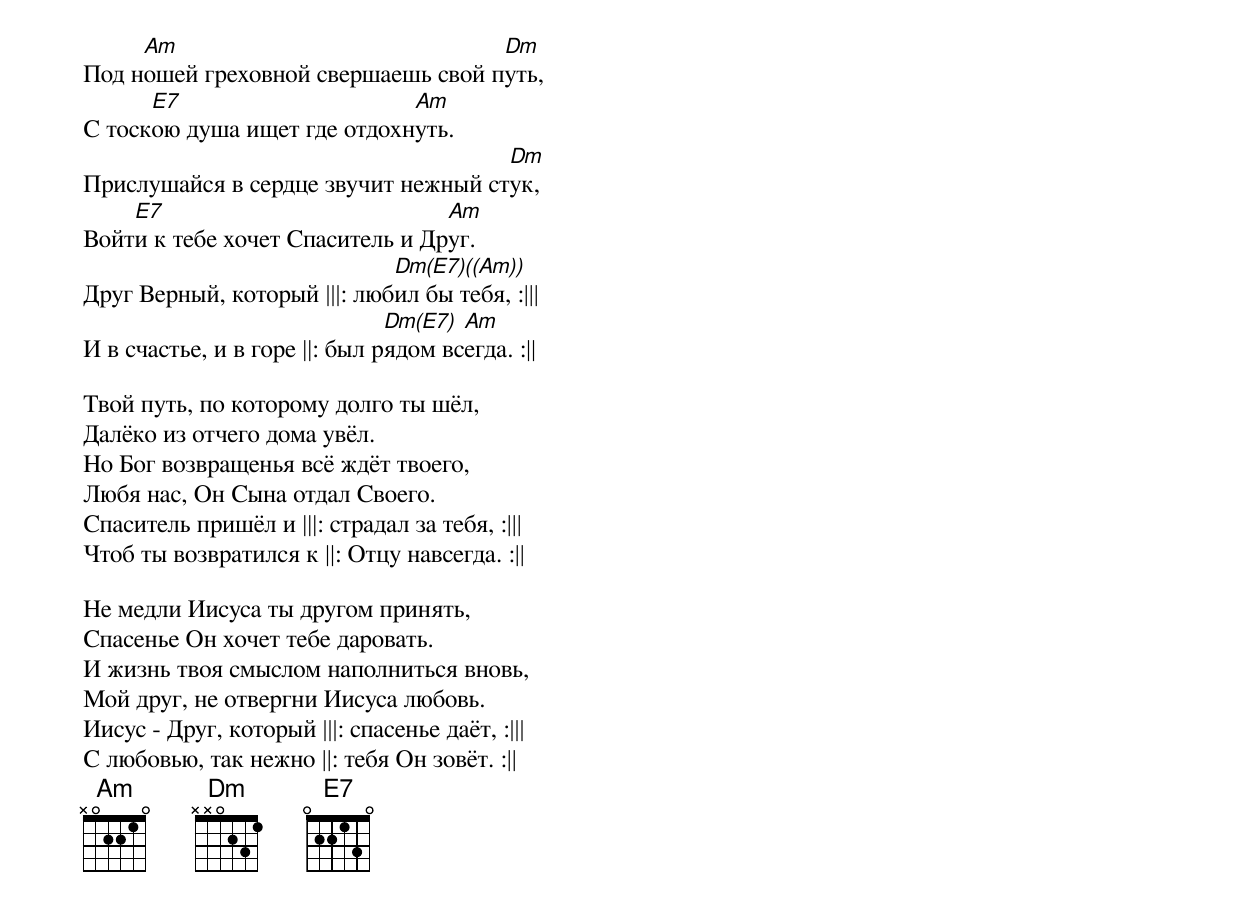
Под н[Am]ошей греховной свершаешь свой п[Dm]уть,
С тоск[E7]ою душа ищет где отдохн[Am]уть.
Прислушайся в сердце звучит нежный ст[Dm]ук,
Войт[E7]и к тебе хочет Спаситель и Др[Am]уг.
Друг Верный, который |||: люб[Dm(E7)((Am))]ил бы тебя, :|||
И в счастье, и в горе ||: был р[Dm(E7)]ядом вс[Am]егда. :||

Твой путь, по которому долго ты шёл,
Далёко из отчего дома увёл.
Но Бог возвращенья всё ждёт твоего,
Любя нас, Он Сына отдал Своего.
Спаситель пришёл и |||: страдал за тебя, :|||
Чтоб ты возвратился к ||: Отцу навсегда. :||

Не медли Иисуса ты другом принять,
Спасенье Он хочет тебе даровать.
И жизнь твоя смыслом наполниться вновь,
Мой друг, не отвергни Иисуса любовь.
Иисус - Друг, который |||: спасенье даёт, :|||
С любовью, так нежно ||: тебя Он зовёт. :||
